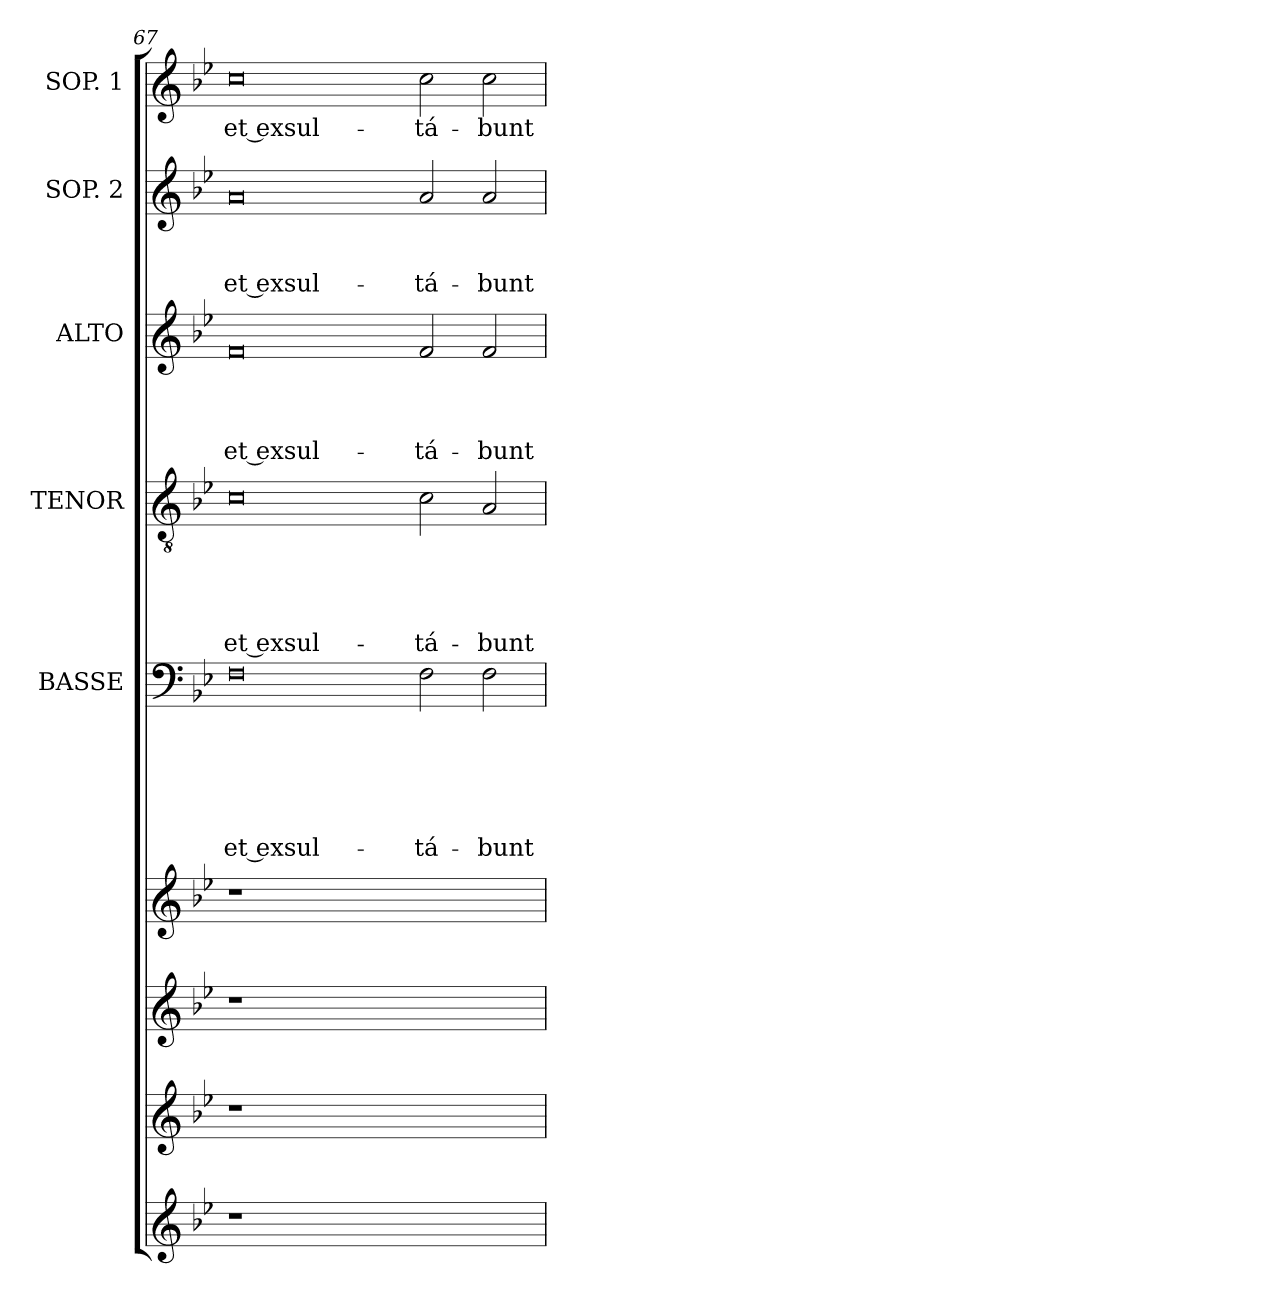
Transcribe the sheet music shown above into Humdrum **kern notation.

**kern	**kern	**kern	**kern	**kern	**text	**text	**text	**text	**text	**text	**kern	**text	**text	**text	**text	**text	**kern	**text	**text	**text	**text	**kern	**text	**text	**text	**kern	**text
*part9	*part8	*part7	*part6	*part5	*part5	*part5	*part5	*part5	*part5	*part5	*part4	*part4	*part4	*part4	*part4	*part4	*part3	*part3	*part3	*part3	*part3	*part2	*part2	*part2	*part2	*part1	*part1
*staff9	*staff8	*staff7	*staff6	*staff5	*staff5	*staff5	*staff5	*staff5	*staff5	*staff5	*staff4	*staff4	*staff4	*staff4	*staff4	*staff4	*staff3	*staff3	*staff3	*staff3	*staff3	*staff2	*staff2	*staff2	*staff2	*staff1	*staff1
*	*	*	*	*I"BASSE	*	*	*	*	*	*	*I"TENOR	*	*	*	*	*	*I"ALTO	*	*	*	*	*I"SOP. 2	*	*	*	*I"SOP. 1	*
*	*	*	*	*I'BAS.	*	*	*	*	*	*	*I'TEN.	*	*	*	*	*	*I'ALT.	*	*	*	*	*I'SOP. 2	*	*	*	*I'SOP. 1	*
!!LO:LB:g=z
*clefG2	*clefG2	*clefG2	*clefG2	*clefF4	*	*	*	*	*	*	*clefGv2	*	*	*	*	*	*clefG2	*	*	*	*	*clefG2	*	*	*	*clefG2	*
*k[b-e-]	*k[b-e-]	*k[b-e-]	*k[b-e-]	*k[b-e-]	*	*	*	*	*	*	*k[b-e-]	*	*	*	*	*	*k[b-e-]	*	*	*	*	*k[b-e-]	*	*	*	*k[b-e-]	*
*B-:	*B-:	*B-:	*B-:	*B-:	*	*	*	*	*	*	*B-:	*	*	*	*	*	*B-:	*	*	*	*	*B-:	*	*	*	*B-:	*
=67	=67	=67	=67	=67	=67	=67	=67	=67	=67	=67	=67	=67	=67	=67	=67	=67	=67	=67	=67	=67	=67	=67	=67	=67	=67	=67	=67
!	!	!	!	!	!	!	!	!	!	!LO:LY:b	!	!	!	!	!	!LO:LY:b	!	!	!	!	!LO:LY:b	!	!	!	!LO:LY:b	!	!LO:LY:b
1r	1r	1r	1r	0F	.	.	.	.	.	et exsul-	0c	.	.	.	.	et exsul-	0f	.	.	.	et exsul-	0a	.	.	et exsul-	0cc	et exsul-
0ryy	0ryy	0ryy	0ryy	.	.	.	.	.	.	.	.	.	.	.	.	.	.	.	.	.	.	.	.	.	.	.	.
!	!	!	!	!	!	!	!	!	!	!LO:LY:b	!	!	!	!	!	!LO:LY:b	!	!	!	!	!LO:LY:b	!	!	!	!LO:LY:b	!	!LO:LY:b
.	.	.	.	2F\	.	.	.	.	.	-tá-	2c\	.	.	.	.	-tá-	2f/	.	.	.	-tá-	2a/	.	.	-tá-	2cc\	-tá-
!	!	!	!	!	!	!	!	!	!	!LO:LY:b	!	!	!	!	!	!LO:LY:b	!	!	!	!	!LO:LY:b	!	!	!	!LO:LY:b	!	!LO:LY:b
.	.	.	.	2F\	.	.	.	.	.	-bunt	2A/	.	.	.	.	-bunt	2f/	.	.	.	-bunt	2a/	.	.	-bunt	2cc\	-bunt
=	=	=	=	=	=	=	=	=	=	=	=	=	=	=	=	=	=	=	=	=	=	=	=	=	=	=	=
*-	*-	*-	*-	*-	*-	*-	*-	*-	*-	*-	*-	*-	*-	*-	*-	*-	*-	*-	*-	*-	*-	*-	*-	*-	*-	*-	*-
